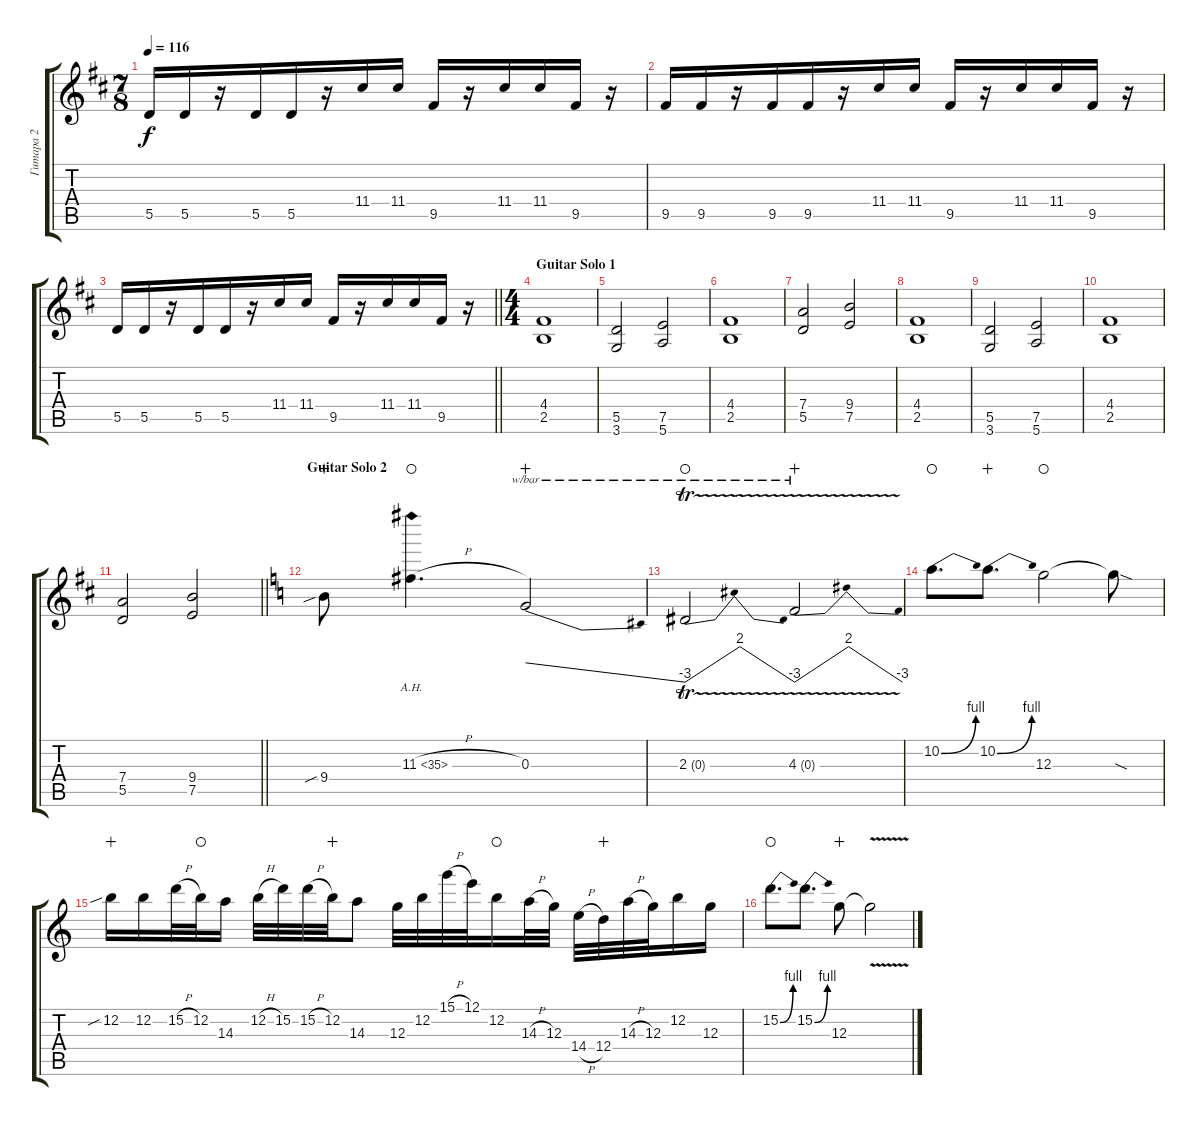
\track ("Гитара 2" "Гитара 2") {instrument distortionguitar}
\staff {score tabs}
\tuning (E4 B3 G3 D3 A2 E2) {hide}
\ts (7 8)
\tempo 116
\clef g2
\ks bminor
5.5.16{dy f} 5.5.16 r.16 5.5.16 5.5.16 r.16 11.4.16{volume 15} 11.4.16 9.5.16{volume 13} r.16 11.4.16{volume 15} 11.4.16 9.5.16{volume 13} r.16 |
9.5.16 9.5.16 r.16 9.5.16 9.5.16 r.16 11.4.16 11.4.16 9.5.16 r.16 11.4.16 11.4.16 9.5.16 r.16 |
\barLineRight lightlight
5.5.16 5.5.16 r.16 5.5.16 5.5.16 r.16 11.4.16{volume 15} 11.4.16 9.5.16{volume 13} r.16 11.4.16{volume 15} 11.4.16 9.5.16{volume 13} r.16 |
\ts (4 4)
\section ("" "Guitar Solo 1")
(4.4 2.5).1{volume 15} |
(5.5 3.6).2 (7.5 5.6).2 |
(4.4 2.5).1 |
(7.4 5.5).2 (9.4 7.5).2 |
(4.4 2.5).1 |
(5.5 3.6).2 (7.5 5.6).2 |
(4.4 2.5).1 |
\barLineRight lightlight
(7.4 5.5).2 (9.4 7.5).2 |
\section ("" "Guitar Solo 2")
\ks aminor
9.4{sib}.8{volume 16 wahc} 11.3{ah 24 h}.4{d waho} 0.3.2{tbe (dive default 0 0 60 -12) wahc} |
2.3{tr (0 32)}.2{tbe (dip default 0 -12 25 8 60 -12) waho} 4.3{tr (0 32)}.2{tbe (dip default 0 -12 25 8 60 -12) wahc} |
10.2{be (bend 0 0 60 4)}.8{d waho} 10.2{be (bend 0 0 60 4)}.8{d wahc} 12.3.2{waho} 12.3{sod t}.8 |
12.2{sib}.16{wahc} 12.2.16 15.2{h}.32 12.2.32{waho} 14.3.16 12.2{h}.32 15.2.32 15.2{h}.32 12.2.32{wahc} 14.3.8 12.3.32 12.2.32 15.1{h}.32 12.1.32 12.2.16{waho} 14.3{h}.32 12.3.32 14.4{h}.32 12.4.32{wahc} 14.3{h}.32 12.3.32 12.2.16 12.3.16 |
15.2{be (bend 0 0 60 4)}.8{d waho} 15.2{be (bend 0 0 60 4)}.8{d} 12.3.8{wahc} 12.3{v t}.2
